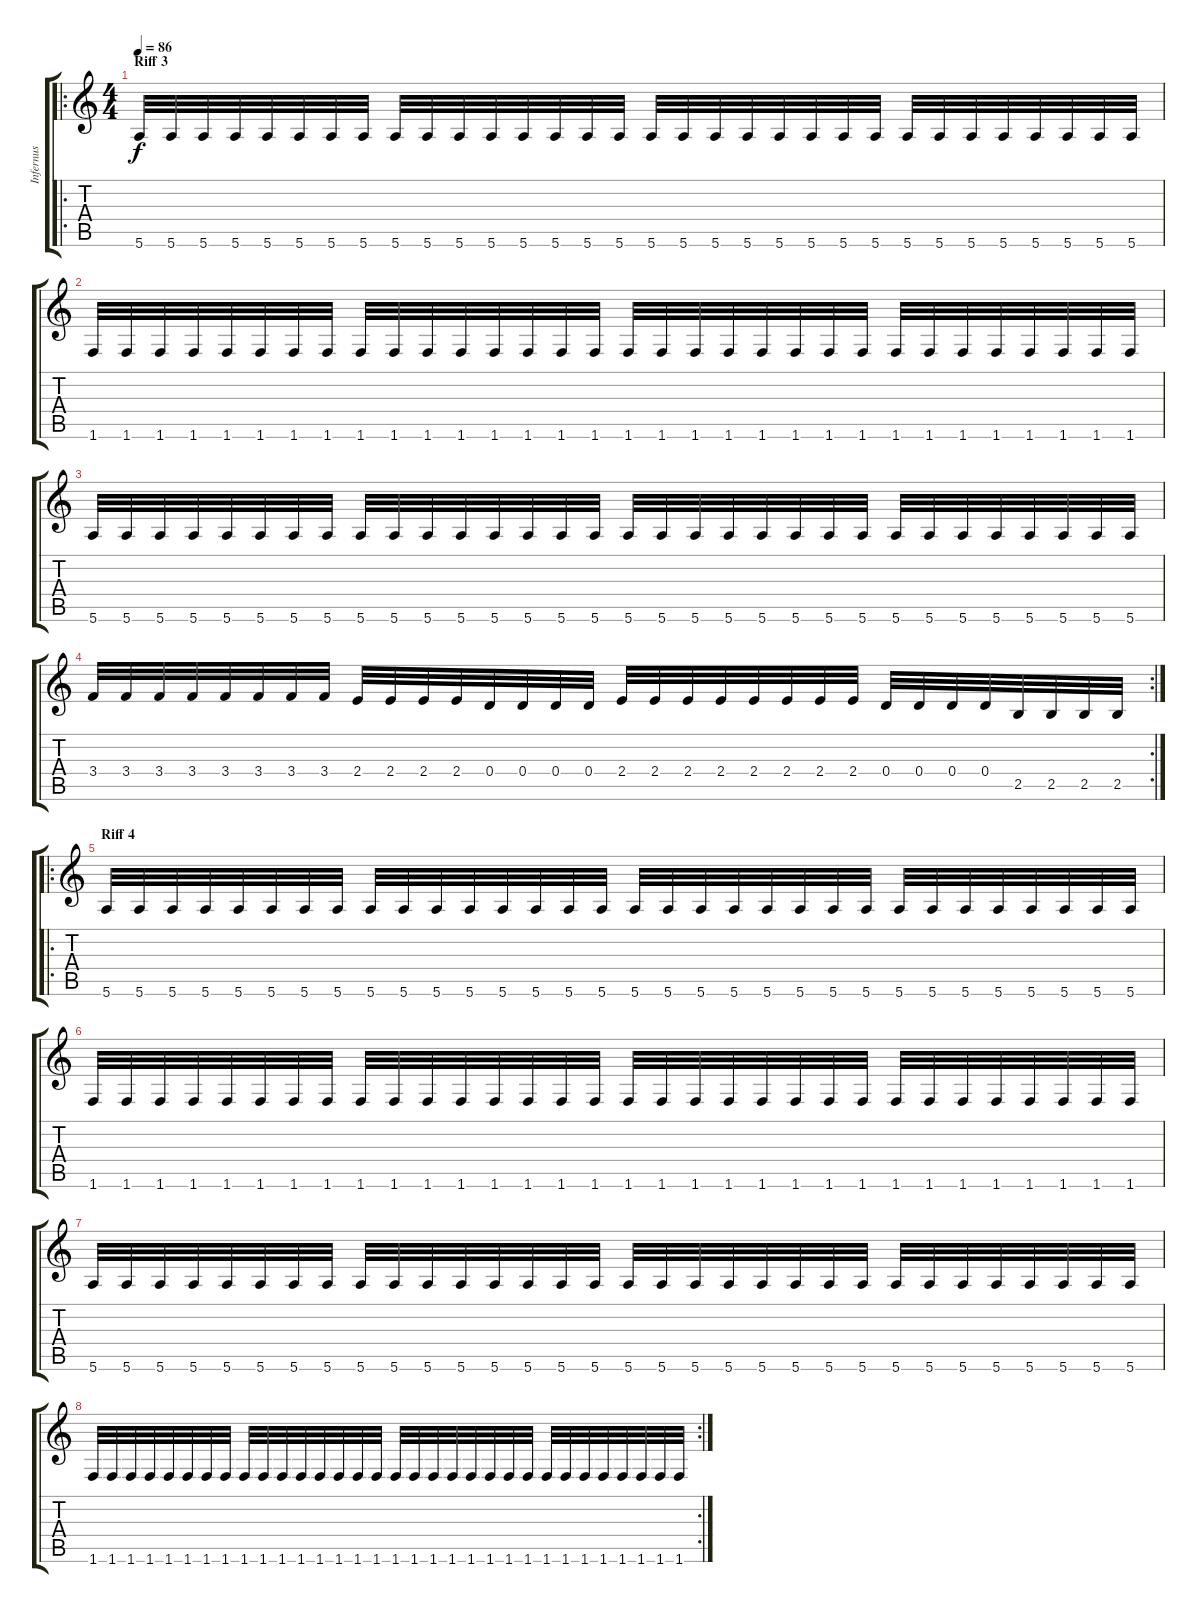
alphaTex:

\track ("Infernus" "Infernus") {instrument distortionguitar}
\staff {score tabs}
\tuning (E4 B3 G3 D3 A2 E2) {hide}
\ro
\ts (4 4)
\section ("" "Riff 3")
\tempo 86
\clef g2
\ks c
5.6.32{dy f} 5.6.32 5.6.32 5.6.32 5.6.32 5.6.32 5.6.32 5.6.32 5.6.32 5.6.32 5.6.32 5.6.32 5.6.32 5.6.32 5.6.32 5.6.32 5.6.32 5.6.32 5.6.32 5.6.32 5.6.32 5.6.32 5.6.32 5.6.32 5.6.32 5.6.32 5.6.32 5.6.32 5.6.32 5.6.32 5.6.32 5.6.32 |
1.6.32 1.6.32 1.6.32 1.6.32 1.6.32 1.6.32 1.6.32 1.6.32 1.6.32 1.6.32 1.6.32 1.6.32 1.6.32 1.6.32 1.6.32 1.6.32 1.6.32 1.6.32 1.6.32 1.6.32 1.6.32 1.6.32 1.6.32 1.6.32 1.6.32 1.6.32 1.6.32 1.6.32 1.6.32 1.6.32 1.6.32 1.6.32 |
5.6.32 5.6.32 5.6.32 5.6.32 5.6.32 5.6.32 5.6.32 5.6.32 5.6.32 5.6.32 5.6.32 5.6.32 5.6.32 5.6.32 5.6.32 5.6.32 5.6.32 5.6.32 5.6.32 5.6.32 5.6.32 5.6.32 5.6.32 5.6.32 5.6.32 5.6.32 5.6.32 5.6.32 5.6.32 5.6.32 5.6.32 5.6.32 |
\rc 2
3.4.32 3.4.32 3.4.32 3.4.32 3.4.32 3.4.32 3.4.32 3.4.32 2.4.32 2.4.32 2.4.32 2.4.32 0.4.32 0.4.32 0.4.32 0.4.32 2.4.32 2.4.32 2.4.32 2.4.32 2.4.32 2.4.32 2.4.32 2.4.32 0.4.32 0.4.32 0.4.32 0.4.32 2.5.32 2.5.32 2.5.32 2.5.32 |
\ro
\section ("" "Riff 4")
5.6.32 5.6.32 5.6.32 5.6.32 5.6.32 5.6.32 5.6.32 5.6.32 5.6.32 5.6.32 5.6.32 5.6.32 5.6.32 5.6.32 5.6.32 5.6.32 5.6.32 5.6.32 5.6.32 5.6.32 5.6.32 5.6.32 5.6.32 5.6.32 5.6.32 5.6.32 5.6.32 5.6.32 5.6.32 5.6.32 5.6.32 5.6.32 |
1.6.32 1.6.32 1.6.32 1.6.32 1.6.32 1.6.32 1.6.32 1.6.32 1.6.32 1.6.32 1.6.32 1.6.32 1.6.32 1.6.32 1.6.32 1.6.32 1.6.32 1.6.32 1.6.32 1.6.32 1.6.32 1.6.32 1.6.32 1.6.32 1.6.32 1.6.32 1.6.32 1.6.32 1.6.32 1.6.32 1.6.32 1.6.32 |
5.6.32 5.6.32 5.6.32 5.6.32 5.6.32 5.6.32 5.6.32 5.6.32 5.6.32 5.6.32 5.6.32 5.6.32 5.6.32 5.6.32 5.6.32 5.6.32 5.6.32 5.6.32 5.6.32 5.6.32 5.6.32 5.6.32 5.6.32 5.6.32 5.6.32 5.6.32 5.6.32 5.6.32 5.6.32 5.6.32 5.6.32 5.6.32 |
\rc 2
1.6.32 1.6.32 1.6.32 1.6.32 1.6.32 1.6.32 1.6.32 1.6.32 1.6.32 1.6.32 1.6.32 1.6.32 1.6.32 1.6.32 1.6.32 1.6.32 1.6.32 1.6.32 1.6.32 1.6.32 1.6.32 1.6.32 1.6.32 1.6.32 1.6.32 1.6.32 1.6.32 1.6.32 1.6.32 1.6.32 1.6.32 1.6.32
